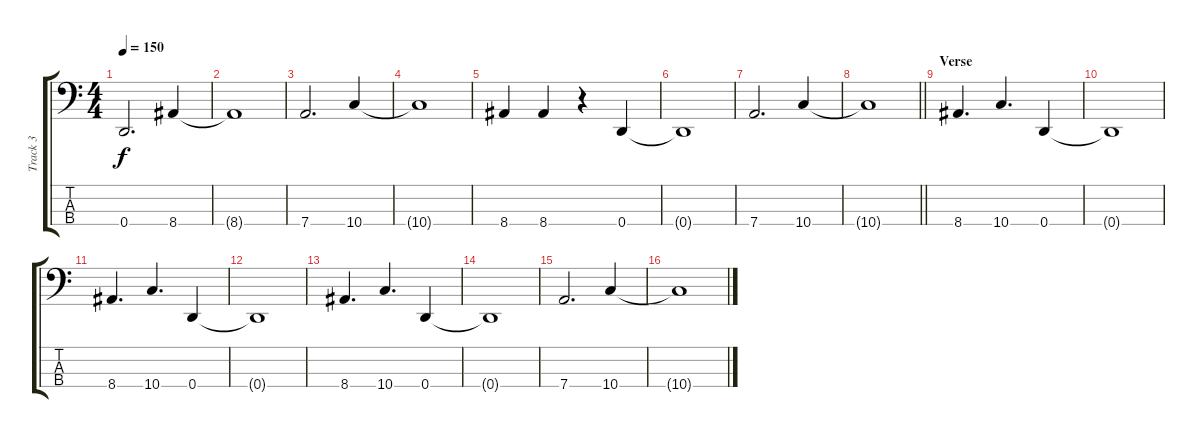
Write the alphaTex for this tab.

\track ("Track 3" "Track 3") {instrument electricbassfinger}
\staff {score tabs}
\tuning (G2 D2 A1 D1) {hide}
\ts (4 4)
\tempo 150
\clef f4
\ks c
0.4.2{d dy f} 8.4.4 |
8.4{t}.1 |
7.4.2{d} 10.4.4 |
10.4{t}.1 |
8.4.4 8.4.4 r.4 0.4.4 |
0.4{t}.1 |
7.4.2{d} 10.4.4 |
\barLineRight lightlight
10.4{t}.1 |
\section ("" "Verse")
8.4.4{d} 10.4.4{d} 0.4.4 |
0.4{t}.1 |
8.4.4{d} 10.4.4{d} 0.4.4 |
0.4{t}.1 |
8.4.4{d} 10.4.4{d} 0.4.4 |
0.4{t}.1 |
7.4.2{d} 10.4.4 |
10.4{t}.1
